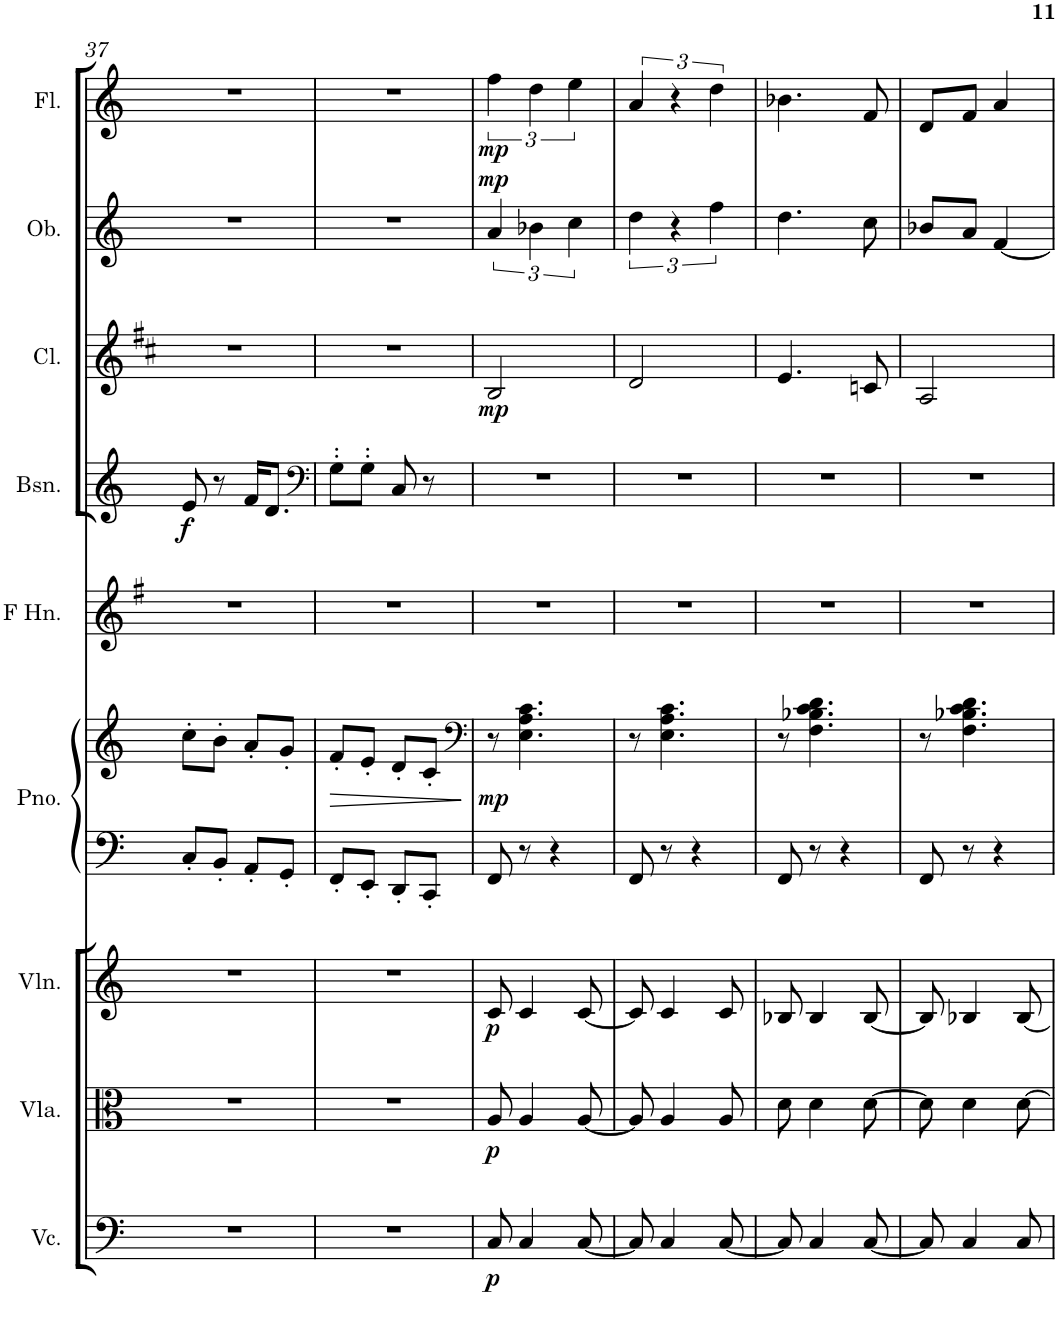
**kern	**dynam	**kern	**dynam	**kern	**dynam	**kern	**kern	**dynam	**kern	**kern	**dynam	**kern	**dynam	**kern	**dynam	**kern	**dynam
*part9	*part9	*part8	*part8	*part7	*part7	*part6	*part6	*part6	*part5	*part4	*part4	*part3	*part3	*part2	*part2	*part1	*part1
*staff10	*staff10	*staff9	*staff9	*staff8	*staff8	*staff7	*staff6	*staff6/7	*staff5	*staff4	*staff4	*staff3	*staff3	*staff2	*staff2	*staff1	*staff1
*I"Violoncello	*	*I"Viola	*	*I"Violin	*	*I"Grand Piano	*	*	*I"French Horn	*I"Bassoon	*	*I"Clarinet	*	*I"Oboe	*	*I"Flute	*
*I'Vc.	*	*I'Vla.	*	*I'Vln.	*	*I'Pno.	*	*	*I'F Hn.	*I'Bsn.	*	*I'Cl.	*	*I'Ob.	*	*I'Fl.	*
!!LO:PB:g=z
*clefF4	*	*clefC3	*	*clefG2	*	*clefF4	*clefG2	*	*clefG2	*clefG2	*	*clefG2	*	*clefG2	*	*clefG2	*
*	*	*	*	*	*	*	*	*	*Trd4c7	*	*	*Trd1c2	*	*	*	*	*
*k[]	*	*k[]	*	*k[]	*	*k[]	*k[]	*	*k[f#]	*k[]	*	*k[f#c#]	*	*k[]	*	*k[]	*
*C:	*	*C:	*	*C:	*	*C:	*C:	*	*G:	*C:	*	*D:	*	*C:	*	*C:	*
*M2/4	*	*M2/4	*	*M2/4	*	*M2/4	*M2/4	*	*M2/4	*M2/4	*	*M2/4	*	*M2/4	*	*M2/4	*
=37	=37	=37	=37	=37	=37	=37	=37	=37	=37	=37	=37	=37	=37	=37	=37	=37	=37
!	!	!	!	!	!	!	!	!	!	!	!LO:DY:b	!	!	!	!	!	!
2r	.	2r	.	2r	.	8C'/L	8cc'\L	.	2r	8e/	f	2r	.	2r	.	2r	.
.	.	.	.	.	.	8BB'/J	8b'\J	.	.	8r	.	.	.	.	.	.	.
.	.	.	.	.	.	8AA'/L	8a'/L	.	.	16f/KL	.	.	.	.	.	.	.
.	.	.	.	.	.	.	.	.	.	8.d/J	.	.	.	.	.	.	.
.	.	.	.	.	.	8GG'/J	8g'/J	.	.	.	.	.	.	.	.	.	.
=38	=38	=38	=38	=38	=38	=38	=38	=38	=38	=38	=38	=38	=38	=38	=38	=38	=38
*	*	*	*	*	*	*	*	*	*	*clefF4	*	*	*	*	*	*	*
!	!	!	!	!	!	!	!	!LO:HP:b	!	!	!	!	!	!	!	!	!
2r	.	2r	.	2r	.	8FF'/L	8f'/L	>	2r	8G''\L	.	2r	.	2r	.	2r	.
.	.	.	.	.	.	8EE'/J	8e'/J	.	.	8G''\J	.	.	.	.	.	.	.
.	.	.	.	.	.	8DD'/L	8d'/L	.	.	8C/	.	.	.	.	.	.	.
.	.	.	.	.	.	8CC'/J	8c'/J	.	.	8r	.	.	.	.	.	.	.
.	.	.	.	.	.	.	.	]	.	.	.	.	.	.	.	.	.
=39	=39	=39	=39	=39	=39	=39	=39	=39	=39	=39	=39	=39	=39	=39	=39	=39	=39
*	*	*	*	*	*	*	*clefF4	*	*	*	*	*	*	*	*	*	*
!	!LO:DY:b	!	!LO:DY:b	!	!LO:DY:b	!	!	!LO:DY:b	!	!	!	!	!LO:DY:b	!	!LO:DY:a	!	!LO:DY:b
8C/	p	8A/	p	8c/	p	8FF/	8r	mp	2r	2r	.	2B/	mp	6a/	mp	6ff\	mp
4C/	.	4A/	.	4c/	.	8r	4.E\ 4.A\ 4.c\	.	.	.	.	.	.	.	.	.	.
.	.	.	.	.	.	.	.	.	.	.	.	.	.	6b-X\	.	6dd\	.
.	.	.	.	.	.	4r	.	.	.	.	.	.	.	.	.	.	.
.	.	.	.	.	.	.	.	.	.	.	.	.	.	6cc\	.	6ee\	.
[8C/	.	[8A/	.	[8c/	.	.	.	.	.	.	.	.	.	.	.	.	.
=40	=40	=40	=40	=40	=40	=40	=40	=40	=40	=40	=40	=40	=40	=40	=40	=40	=40
8C/]	.	8A/]	.	8c/]	.	8FF/	8r	.	2r	2r	.	2d/	.	6dd\	.	6a/	.
4C/	.	4A/	.	4c/	.	8r	4.E\ 4.A\ 4.c\	.	.	.	.	.	.	.	.	.	.
.	.	.	.	.	.	.	.	.	.	.	.	.	.	6r	.	6r	.
.	.	.	.	.	.	4r	.	.	.	.	.	.	.	.	.	.	.
.	.	.	.	.	.	.	.	.	.	.	.	.	.	6ff\	.	6dd\	.
[8C/	.	8A/	.	8c/	.	.	.	.	.	.	.	.	.	.	.	.	.
=41	=41	=41	=41	=41	=41	=41	=41	=41	=41	=41	=41	=41	=41	=41	=41	=41	=41
8C/]	.	8d\	.	8B-X/	.	8FF/	8r	.	2r	2r	.	4.e/	.	4.dd\	.	4.b-X\	.
4C/	.	4d\	.	4B-/	.	8r	4.F\ 4.B-X\ 4.c\ 4.d\	.	.	.	.	.	.	.	.	.	.
.	.	.	.	.	.	4r	.	.	.	.	.	.	.	.	.	.	.
[8C/	.	[8d\	.	[8B-/	.	.	.	.	.	.	.	8cn/	.	8cc\	.	8f/	.
=42	=42	=42	=42	=42	=42	=42	=42	=42	=42	=42	=42	=42	=42	=42	=42	=42	=42
8C/]	.	8d\]	.	8B-/]	.	8FF/	8r	.	2r	2r	.	2A/	.	8b-X/L	.	8d/L	.
4C/	.	4d\	.	4B-X/	.	8r	4.F\ 4.B-X\ 4.c\ 4.d\	.	.	.	.	.	.	8a/J	.	8f/J	.
.	.	.	.	.	.	4r	.	.	.	.	.	.	.	[4f/	.	4a/	.
8C/	.	[8d\	.	[8B-/	.	.	.	.	.	.	.	.	.	.	.	.	.
=	=	=	=	=	=	=	=	=	=	=	=	=	=	=	=	=	=
*-	*-	*-	*-	*-	*-	*-	*-	*-	*-	*-	*-	*-	*-	*-	*-	*-	*-
